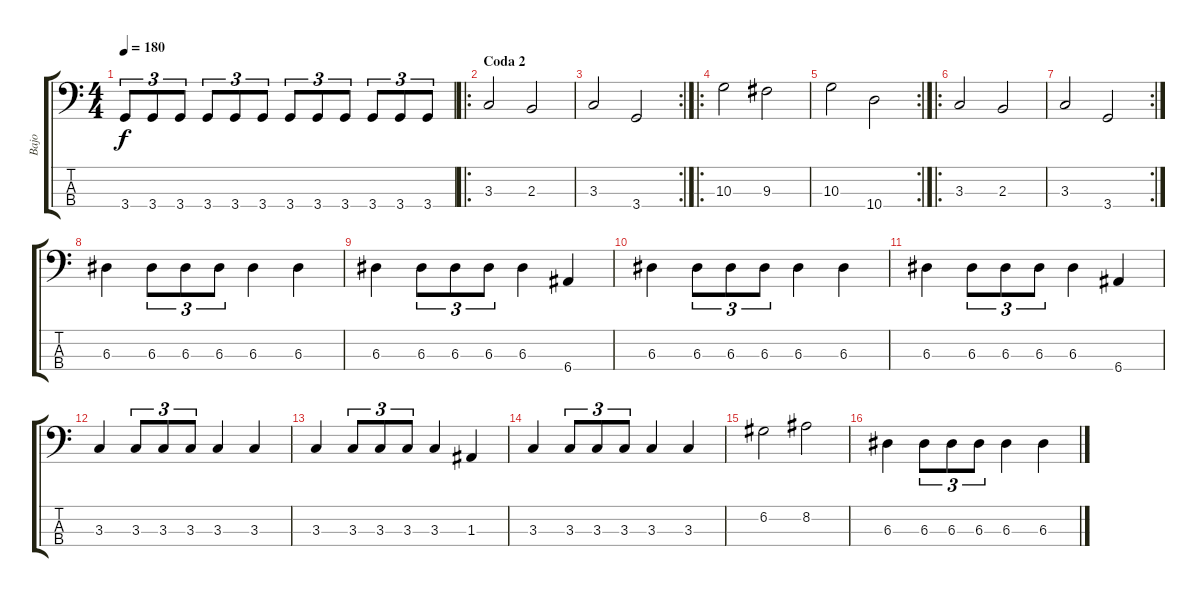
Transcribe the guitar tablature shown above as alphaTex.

\track ("Bajo" "Bajo") {instrument electricbassfinger}
\staff {score tabs}
\tuning (G2 D2 A1 E1) {hide}
\ts (4 4)
\tempo 180
\clef f4
\ks c
3.4.8{tu (3 2) dy f} 3.4.8{tu (3 2)} 3.4.8{tu (3 2)} 3.4.8{tu (3 2)} 3.4.8{tu (3 2)} 3.4.8{tu (3 2)} 3.4.8{tu (3 2)} 3.4.8{tu (3 2)} 3.4.8{tu (3 2)} 3.4.8{tu (3 2)} 3.4.8{tu (3 2)} 3.4.8{tu (3 2)} |
\ro
\section ("" "Coda 2")
3.3.2 2.3.2 |
\rc 2
3.3.2 3.4.2 |
\ro
10.3.2 9.3.2 |
\rc 2
10.3.2 10.4.2 |
\ro
3.3.2 2.3.2 |
\rc 2
3.3.2 3.4.2 |
6.3.4 6.3.8{tu (3 2)} 6.3.8{tu (3 2)} 6.3.8{tu (3 2)} 6.3.4 6.3.4 |
6.3.4 6.3.8{tu (3 2)} 6.3.8{tu (3 2)} 6.3.8{tu (3 2)} 6.3.4 6.4.4 |
6.3.4 6.3.8{tu (3 2)} 6.3.8{tu (3 2)} 6.3.8{tu (3 2)} 6.3.4 6.3.4 |
6.3.4 6.3.8{tu (3 2)} 6.3.8{tu (3 2)} 6.3.8{tu (3 2)} 6.3.4 6.4.4 |
3.3.4 3.3.8{tu (3 2)} 3.3.8{tu (3 2)} 3.3.8{tu (3 2)} 3.3.4 3.3.4 |
3.3.4 3.3.8{tu (3 2)} 3.3.8{tu (3 2)} 3.3.8{tu (3 2)} 3.3.4 1.3.4 |
3.3.4 3.3.8{tu (3 2)} 3.3.8{tu (3 2)} 3.3.8{tu (3 2)} 3.3.4 3.3.4 |
6.2.2 8.2.2 |
6.3.4 6.3.8{tu (3 2)} 6.3.8{tu (3 2)} 6.3.8{tu (3 2)} 6.3.4 6.3.4
